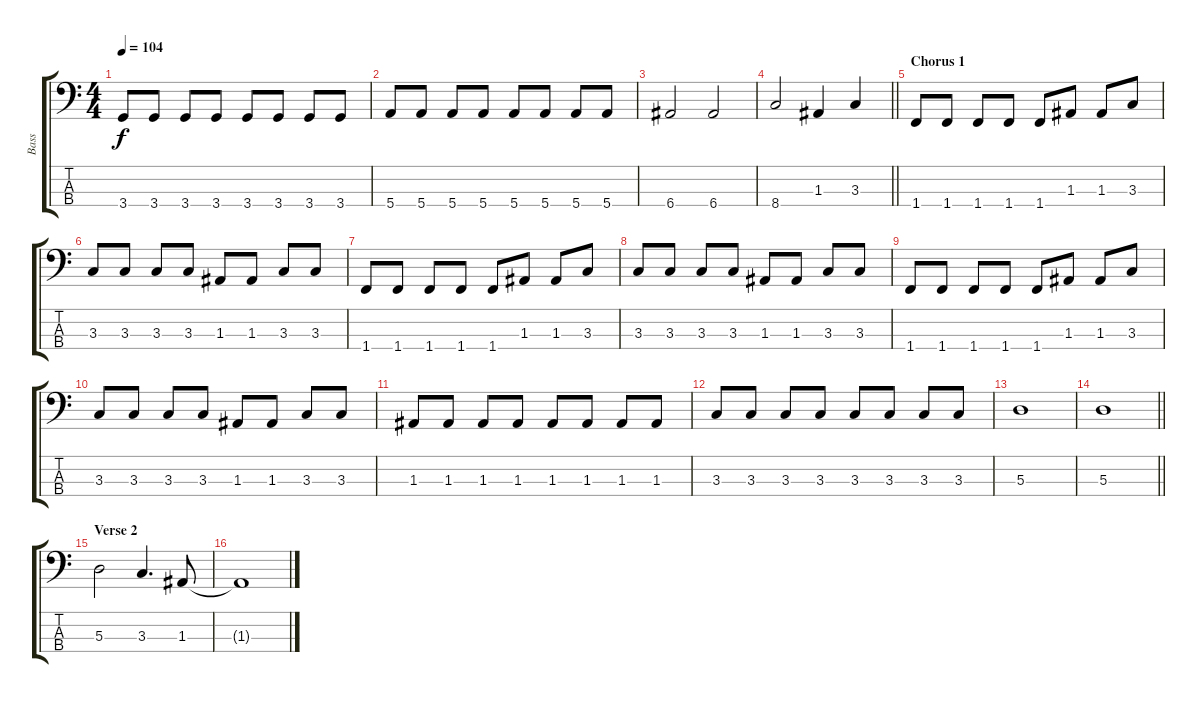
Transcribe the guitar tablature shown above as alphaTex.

\track ("Bass" "Bass") {instrument electricbassfinger}
\staff {score tabs}
\tuning (G2 D2 A1 E1) {hide}
\ts (4 4)
\tempo 104
\clef f4
\ks c
3.4.8{dy f} 3.4.8 3.4.8 3.4.8 3.4.8 3.4.8 3.4.8 3.4.8 |
5.4.8 5.4.8 5.4.8 5.4.8 5.4.8 5.4.8 5.4.8 5.4.8 |
6.4.2 6.4.2 |
\barLineRight lightlight
8.4.2 1.3.4 3.3.4 |
\section ("" "Chorus 1")
1.4.8 1.4.8 1.4.8 1.4.8 1.4.8 1.3.8 1.3.8 3.3.8 |
3.3.8 3.3.8 3.3.8 3.3.8 1.3.8 1.3.8 3.3.8 3.3.8 |
1.4.8 1.4.8 1.4.8 1.4.8 1.4.8 1.3.8 1.3.8 3.3.8 |
3.3.8 3.3.8 3.3.8 3.3.8 1.3.8 1.3.8 3.3.8 3.3.8 |
1.4.8 1.4.8 1.4.8 1.4.8 1.4.8 1.3.8 1.3.8 3.3.8 |
3.3.8 3.3.8 3.3.8 3.3.8 1.3.8 1.3.8 3.3.8 3.3.8 |
1.3.8 1.3.8 1.3.8 1.3.8 1.3.8 1.3.8 1.3.8 1.3.8 |
3.3.8 3.3.8 3.3.8 3.3.8 3.3.8 3.3.8 3.3.8 3.3.8 |
5.3.1 |
\barLineRight lightlight
5.3.1 |
\section ("" "Verse 2")
5.3.2 3.3.4{d} 1.3.8 |
1.3{t}.1
